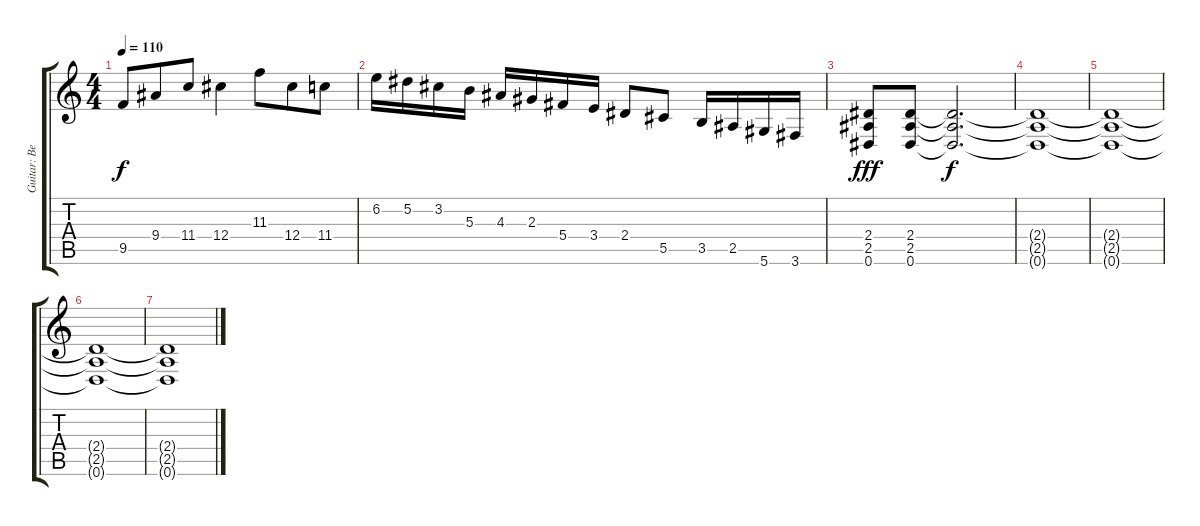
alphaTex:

\track ("Guitar: Ben" "Guitar: Be") {instrument distortionguitar}
\staff {score tabs}
\tuning (Eb4 Bb3 Gb3 Db3 Ab2 Eb2) {hide}
\ts (4 4)
\tempo 110
\clef g2
\ks c
9.5.8{dy f} 9.4.8{beam merge} 11.4.8 12.4.4 11.3.8{beam merge} 12.4.8 11.4.8 |
6.2.16 5.2.16 3.2.16 5.3.16 4.3.16 2.3.16 5.4.16 3.4.16 2.4.8 5.5.8 3.5.16 2.5.16 5.6.16 3.6.16 |
(2.4 2.5 0.6).8{dy fff} (2.4 2.5 0.6).8 (2.4{t} 2.5{t} 0.6{t}).2{d dy f} |
(2.4{t} 2.5{t} 0.6{t}).1 |
(2.4{t} 2.5{t} 0.6{t}).1 |
(2.4{t} 2.5{t} 0.6{t}).1 |
(2.4{t} 2.5{t} 0.6{t}).1
